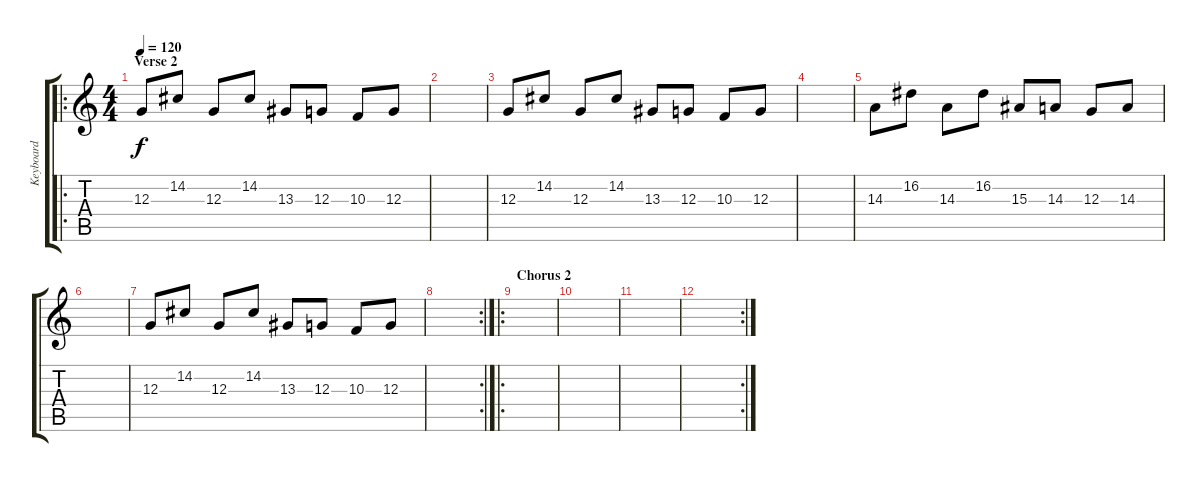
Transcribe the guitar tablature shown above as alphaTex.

\track ("Keyboard" "Keyboard") {instrument lead1square}
\staff {score tabs}
\tuning (E4 B3 G3 D3 A2 E2) {hide}
\ro
\ts (4 4)
\section ("" "Verse 2")
\tempo 120
\clef g2
\ks c
12.3.8{dy f} 14.2.8 12.3.8 14.2.8 13.3.8 12.3.8 10.3.8 12.3.8 |
|
12.3.8 14.2.8 12.3.8 14.2.8 13.3.8 12.3.8 10.3.8 12.3.8 |
|
14.3.8 16.2.8 14.3.8 16.2.8 15.3.8 14.3.8 12.3.8 14.3.8 |
|
12.3.8 14.2.8 12.3.8 14.2.8 13.3.8 12.3.8 10.3.8 12.3.8 |
\rc 2
|
\ro
\section ("" "Chorus 2")
|
|
|
\rc 2
